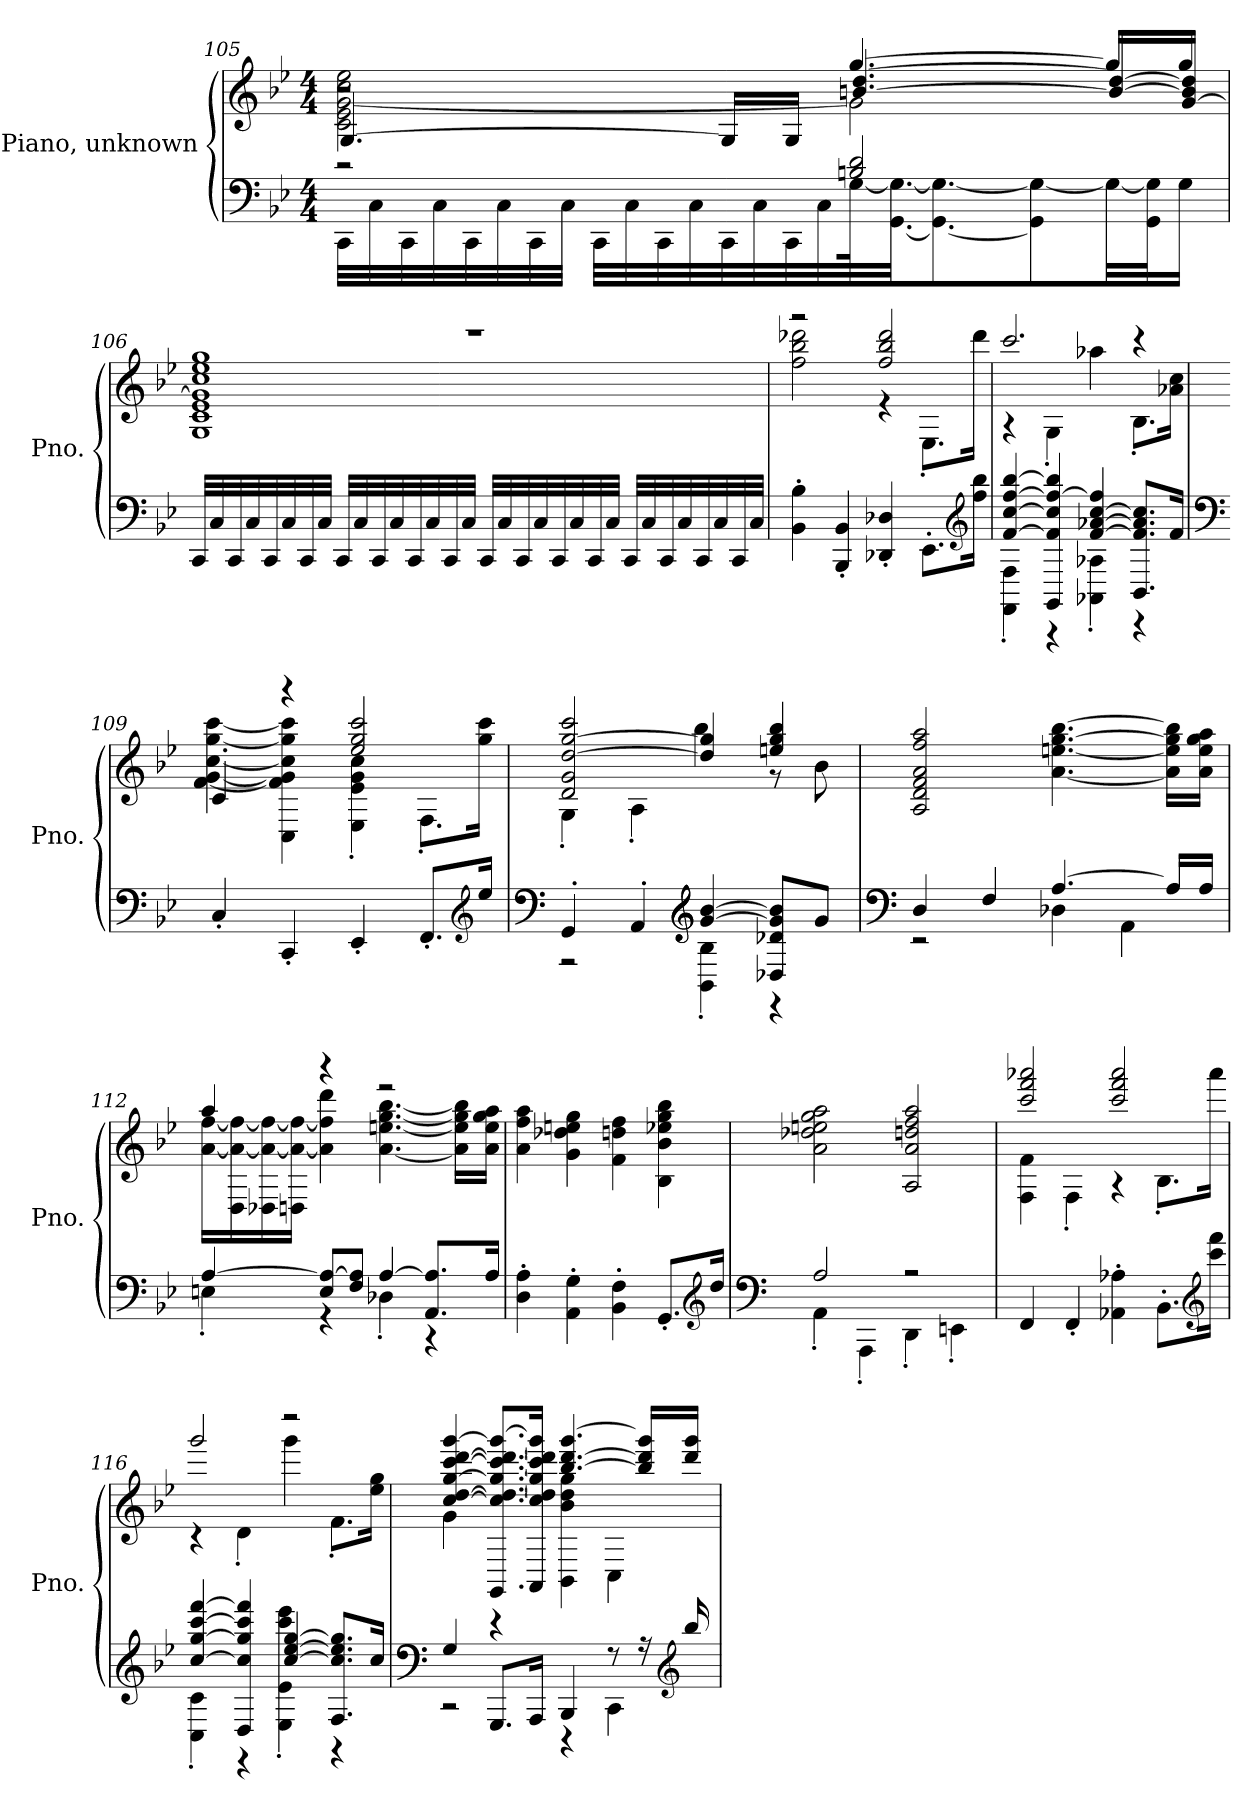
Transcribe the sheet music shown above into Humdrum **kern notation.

**kern	**kern
*part1	*part1
*staff2	*staff1
*I"Piano, unknown	*
*I'Pno.	*
!!LO:LB:g=z
*clefF4	*clefG2
*k[b-e-]	*k[b-e-]
*M4/4	*M4/4
=105	=105
*^	*^
*	*	*	*^
2r	32CC\LLL	2r	2c\ 2e-\ [2g\ 2cc\ 2ee-\	[4.G/
.	32C\	.	.	.
.	32CC\	.	.	.
.	32C\	.	.	.
.	32CC\	.	.	.
.	32C\	.	.	.
.	32CC\	.	.	.
.	32C\JJJ	.	.	.
.	32CC\LLL	.	.	.
.	32C\	.	.	.
.	32CC\	.	.	.
.	32C\	.	.	.
.	32CC\	.	.	16G/LL]
.	32C\	.	.	.
.	32CC\	.	.	16G/JJ
.	32C\	.	.	.
2Bn/ 2d/	[64G\K	[4.gg/	2g\]	[4.bn/ [4.dd/
.	[32.GG\ 32.G\_JJ	.	.	.
.	8.GG\_ 8.G\_	.	.	.
.	8GG\] 8G\_	.	.	.
.	32G\LL_	16gg/LL]	.	16b/_ 16dd/_LL
.	32GG\ 32G\]J	.	.	.
.	16G\JJ	16gg/JJ	.	[16g/ 16b/] 16dd/]JJ
*v	*v	*	*	*
*	*	*v	*v
!!LO:PB:g=z
=106	=106	=106
32CC/LLL	1r	1G 1c 1e- 1g] 1cc 1ee- 1gg
32C/	.	.
32CC/	.	.
32C/	.	.
32CC/	.	.
32C/	.	.
32CC/	.	.
32C/JJJ	.	.
32CC/LLL	.	.
32C/	.	.
32CC/	.	.
32C/	.	.
32CC/	.	.
32C/	.	.
32CC/	.	.
32C/JJJ	.	.
32CC/LLL	.	.
32C/	.	.
32CC/	.	.
32C/	.	.
32CC/	.	.
32C/	.	.
32CC/	.	.
32C/JJJ	.	.
32CC/LLL	.	.
32C/	.	.
32CC/	.	.
32C/	.	.
32CC/	.	.
32C/	.	.
32CC/	.	.
32C/JJJ	.	.
=107	=107	=107
4BB-\' 4B-\'	2r	2ff\ 2bb-\ 2ddd-X\
4BBB-/' 4BB-/'	.	.
4DD-X/' 4D-X/'	2ff/ 2bb-/ 2ddd-/	4r
8.EE-'\L	.	8.E-'\L
*clefG2	*	*
16ff\ 16bb-\Jk	.	16ddd-\Jk
!!LO:LB:g=z	!!
=108	=108	=108
*^	*	*
[4f/ [4cc/ [4ff/ [4bb-/	4FF\' 4F\'	2.ccc/	4r
4GG/ 4f/] 4cc/] 4ff/_ 4bb-/]	4r	.	4G'\
[4f/ [4a-X/ [4cc/ 4ff/]	4AA-X\' 4A-X\'	.	4aa-X\
8.BB-/ 8.f/] 8.a-/] 8.cc/]L	4r	4r	8.B-'\L
16f/Jk	.	.	16a-X\ 16cc\Jk
*v	*v	*	*
=109	=109	=109
*clefF4	*	*
4C'/	4c'/	[4f\ [4g\ [4cc\ [4gg\ [4ccc\
4CC'/	4r	4C\ 4f\] 4g\] 4cc\] 4gg\] 4ccc\]
4EE-'/	2ee-/ 2gg/ 2ccc/	4E-\' 4e-\' 4g\' 4cc\'
8.FF'/L	.	8.F'\L
*clefG2	*	*
16ee-/Jk	.	16gg\ 16ccc\Jk
=110	=110	=110
*clefF4	*	*
*^	*	*
4GG'/	2r	2d/ 2g/ [2dd/ [2gg/ 2ccc/	4G'\
4AA'/	.	.	4A'\
*clefG2	*	*	*
[4g/ [4b-/	4BB-\' 4B-\'	4dd/] 4gg/]	4bb-\
8D-X/ 8d-X/ 8g/] 8b-/]L	4r	4een/ 4gg/ 4bb-/	8r
8g/J	.	.	8b-\
*	*	*v	*v
=111	=111	=111
*clefF4	*	*
4D/	2r	2A/ 2d/ 2f/ 2a/ 2ff/ 2aa/
4F/	.	.
[4.A/	4D-X\	[4.a\ [4.een\ [4.gg\ [4.bb-\
.	4AA\	.
16A/LL]	.	16a\] 16ee\] 16gg\] 16bb-\]LL
16A/JJ	.	16a\ 16ee\ 16gg\ 16aa\JJ
!!LO:LB:g=z
=112	=112	=112
*	*	*^
[4A/	4En'\	4aa/	[16a\ [16ff\LL
.	.	.	16D\ 16a\_ 16ff\_
.	.	.	16D-X\ 16a\_ 16ff\_
.	.	.	16Dn\ 16a\_ 16ff\_JJ
8E/ 8A/_L	4r	4r	4a\] 4ff\] 4ddd\
8F/ 8A/]J	.	.	.
[4A/	4D-X'\	2r	[4.a\ [4.een\ [4.gg\ [4.bb-\
8.AA/ 8.A/]L	4r	.	.
.	.	.	16a\] 16ee\] 16gg\] 16bb-\]LL
16A/Jk	.	.	16a\ 16ee\ 16gg\ 16aa\JJ
*v	*v	*	*
*	*v	*v
=113	=113
4D\' 4A\'	4a\ 4ff\ 4aa\
4AA\' 4G\'	4g\ 4dd-X\ 4een\ 4gg\
4BB-\' 4F\'	4f\ 4ddn\ 4ff\
8.GG'/L	4B-\ 4b-\ 4ee-X\ 4gg\ 4bb-\
*clefG2	*
16dd/Jk	.
=114	=114
*clefF4	*
*^	*
2A/	4AA'\	2a\ 2dd-X\ 2een\ 2gg\ 2aa\
.	4AAA'\	.
2r	4DD'\	2A/ 2a/ 2ddn/ 2ff/ 2aa/
.	4EEn'\	.
*v	*v	*
!!LO:LB:g=z
=115	=115
*	*^
4FF/	2ccc/ 2fff/ 2aaa-X/	4F\ 4f\
4FF'/	.	4F'\
4AA-X\' 4A-X\'	2ccc/ 2fff/ 2aaa-/	4r
8.BB-'\L	.	8.B-'\L
*clefG2	*	*
16ccc\ 16fff\Jk	.	16aaa-\Jk
=116	=116	=116
*^	*	*
[4cc/ [4gg/ [4ccc/ [4fff/	4C\' 4c\'	2ggg/	4r
4D/ 4cc/] 4gg/] 4ccc/] 4fff/]	4r	.	4d'\
[4cc/ [4ee-/ [4gg/	4E-\' 4e-\' 4ccc\' 4eee-\'	2r	4ggg\
8.F/ 8.cc/] 8.ee-/] 8.gg/]L	4r	.	8.f'\L
16cc/Jk	.	.	16ee-\ 16gg\Jk
=117	=117	=117	=117
*clefF4	*	*	*
4G/	2r	[4cc/ [4dd/ [4gg/ [4ccc/ [4ddd/ [4ggg/	4g\
8.GGG/L	.	8.GG/ 8.cc/_ 8.dd/_ 8.gg/_ 8.ccc/_ 8.ddd/_ 8.ggg/_L	4r
16AAA/Jk	.	16AA/ 16cc/] 16dd/] 16gg/] 16ccc/] 16ddd/] 16ggg/]Jk	.
4BBB-/	4r	[4.bb-/ [4.ddd/ [4.ggg/	4BB-\ 4b-\ 4dd\ 4gg\
8r	4CC\	.	4C\
16r	.	16bb-/] 16ddd/] 16ggg/]LL	.
*clefG2	*	*	*
16bb-/	.	16ddd/ 16ggg/JJ	.
*v	*v	*	*
*	*v	*v
=	=
*-	*-
